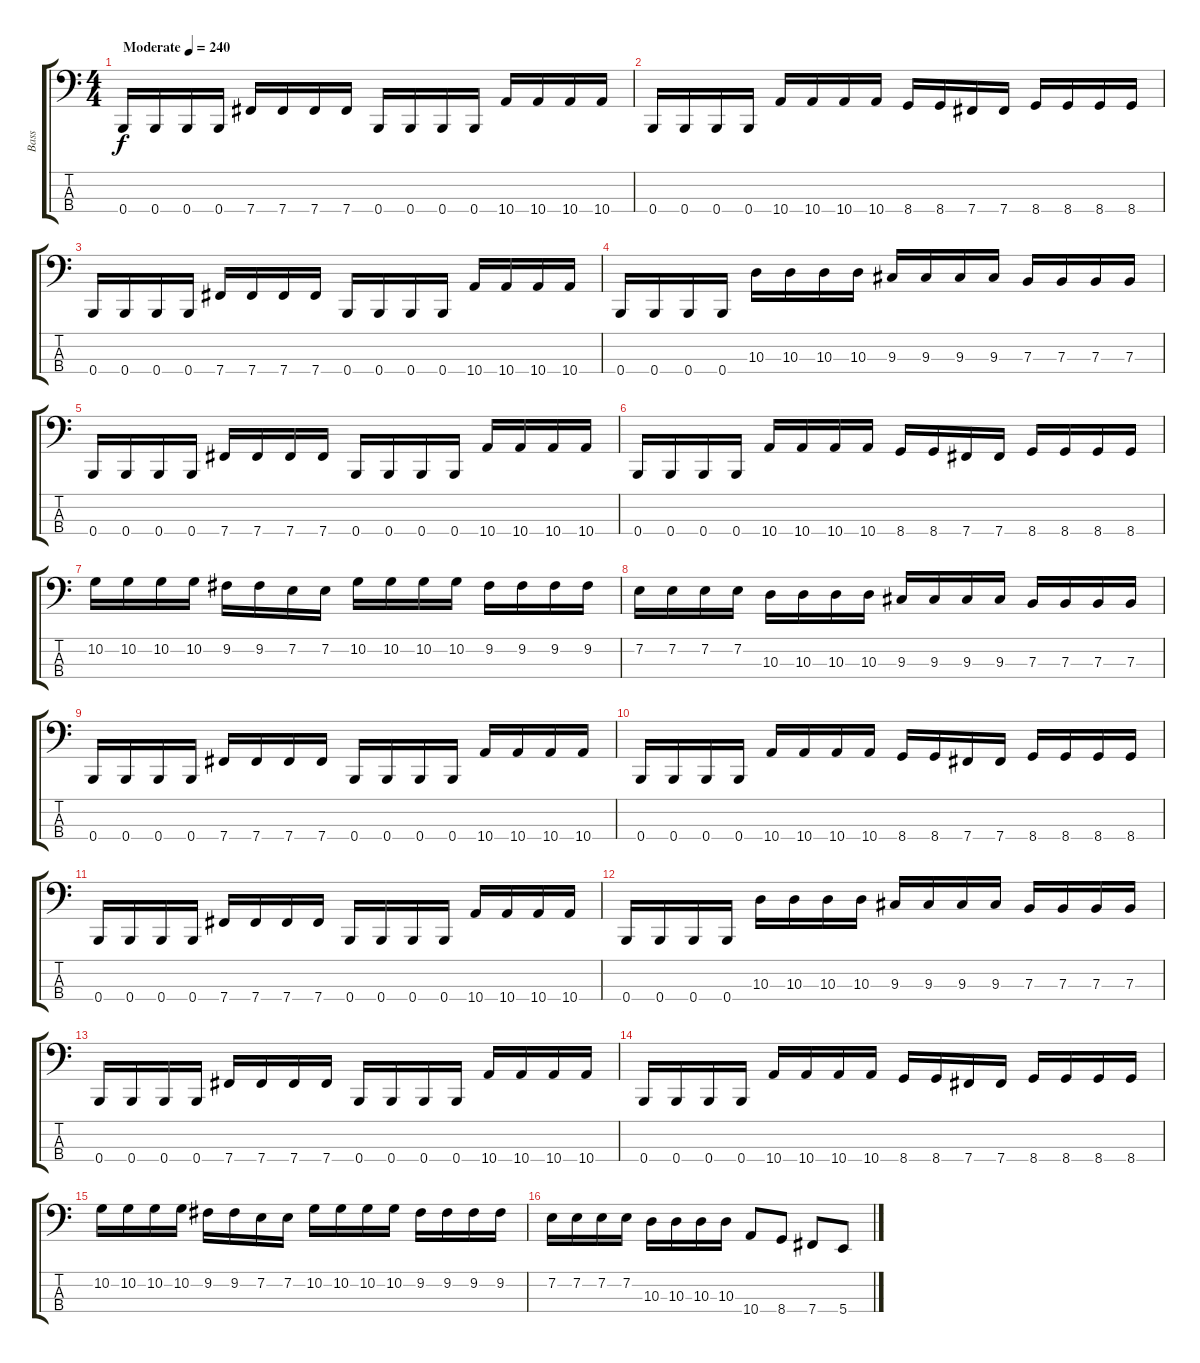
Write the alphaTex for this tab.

\track ("Bass" "Bass") {instrument electricbasspick}
\staff {score tabs}
\tuning (D2 A1 E1 B0) {hide}
\ts (4 4)
\tempo (240 "Moderate")
\clef f4
\ks c
0.4.16{dy f instrument electricbasspick} 0.4.16 0.4.16 0.4.16 7.4.16 7.4.16 7.4.16 7.4.16 0.4.16 0.4.16 0.4.16 0.4.16 10.4.16 10.4.16 10.4.16 10.4.16 |
0.4.16 0.4.16 0.4.16 0.4.16 10.4.16 10.4.16 10.4.16 10.4.16 8.4.16 8.4.16 7.4.16 7.4.16 8.4.16 8.4.16 8.4.16 8.4.16 |
0.4.16 0.4.16 0.4.16 0.4.16 7.4.16 7.4.16 7.4.16 7.4.16 0.4.16 0.4.16 0.4.16 0.4.16 10.4.16 10.4.16 10.4.16 10.4.16 |
0.4.16 0.4.16 0.4.16 0.4.16 10.3.16 10.3.16 10.3.16 10.3.16 9.3.16 9.3.16 9.3.16 9.3.16 7.3.16 7.3.16 7.3.16 7.3.16 |
0.4.16 0.4.16 0.4.16 0.4.16 7.4.16 7.4.16 7.4.16 7.4.16 0.4.16 0.4.16 0.4.16 0.4.16 10.4.16 10.4.16 10.4.16 10.4.16 |
0.4.16 0.4.16 0.4.16 0.4.16 10.4.16 10.4.16 10.4.16 10.4.16 8.4.16 8.4.16 7.4.16 7.4.16 8.4.16 8.4.16 8.4.16 8.4.16 |
10.2.16 10.2.16 10.2.16 10.2.16 9.2.16 9.2.16 7.2.16 7.2.16 10.2.16 10.2.16 10.2.16 10.2.16 9.2.16 9.2.16 9.2.16 9.2.16 |
7.2.16 7.2.16 7.2.16 7.2.16 10.3.16 10.3.16 10.3.16 10.3.16 9.3.16 9.3.16 9.3.16 9.3.16 7.3.16 7.3.16 7.3.16 7.3.16 |
0.4.16 0.4.16 0.4.16 0.4.16 7.4.16 7.4.16 7.4.16 7.4.16 0.4.16 0.4.16 0.4.16 0.4.16 10.4.16 10.4.16 10.4.16 10.4.16 |
0.4.16 0.4.16 0.4.16 0.4.16 10.4.16 10.4.16 10.4.16 10.4.16 8.4.16 8.4.16 7.4.16 7.4.16 8.4.16 8.4.16 8.4.16 8.4.16 |
0.4.16 0.4.16 0.4.16 0.4.16 7.4.16 7.4.16 7.4.16 7.4.16 0.4.16 0.4.16 0.4.16 0.4.16 10.4.16 10.4.16 10.4.16 10.4.16 |
0.4.16 0.4.16 0.4.16 0.4.16 10.3.16 10.3.16 10.3.16 10.3.16 9.3.16 9.3.16 9.3.16 9.3.16 7.3.16 7.3.16 7.3.16 7.3.16 |
0.4.16 0.4.16 0.4.16 0.4.16 7.4.16 7.4.16 7.4.16 7.4.16 0.4.16 0.4.16 0.4.16 0.4.16 10.4.16 10.4.16 10.4.16 10.4.16 |
0.4.16 0.4.16 0.4.16 0.4.16 10.4.16 10.4.16 10.4.16 10.4.16 8.4.16 8.4.16 7.4.16 7.4.16 8.4.16 8.4.16 8.4.16 8.4.16 |
10.2.16 10.2.16 10.2.16 10.2.16 9.2.16 9.2.16 7.2.16 7.2.16 10.2.16 10.2.16 10.2.16 10.2.16 9.2.16 9.2.16 9.2.16 9.2.16 |
7.2.16 7.2.16 7.2.16 7.2.16 10.3.16 10.3.16 10.3.16 10.3.16 10.4.8 8.4.8 7.4.8 5.4.8
